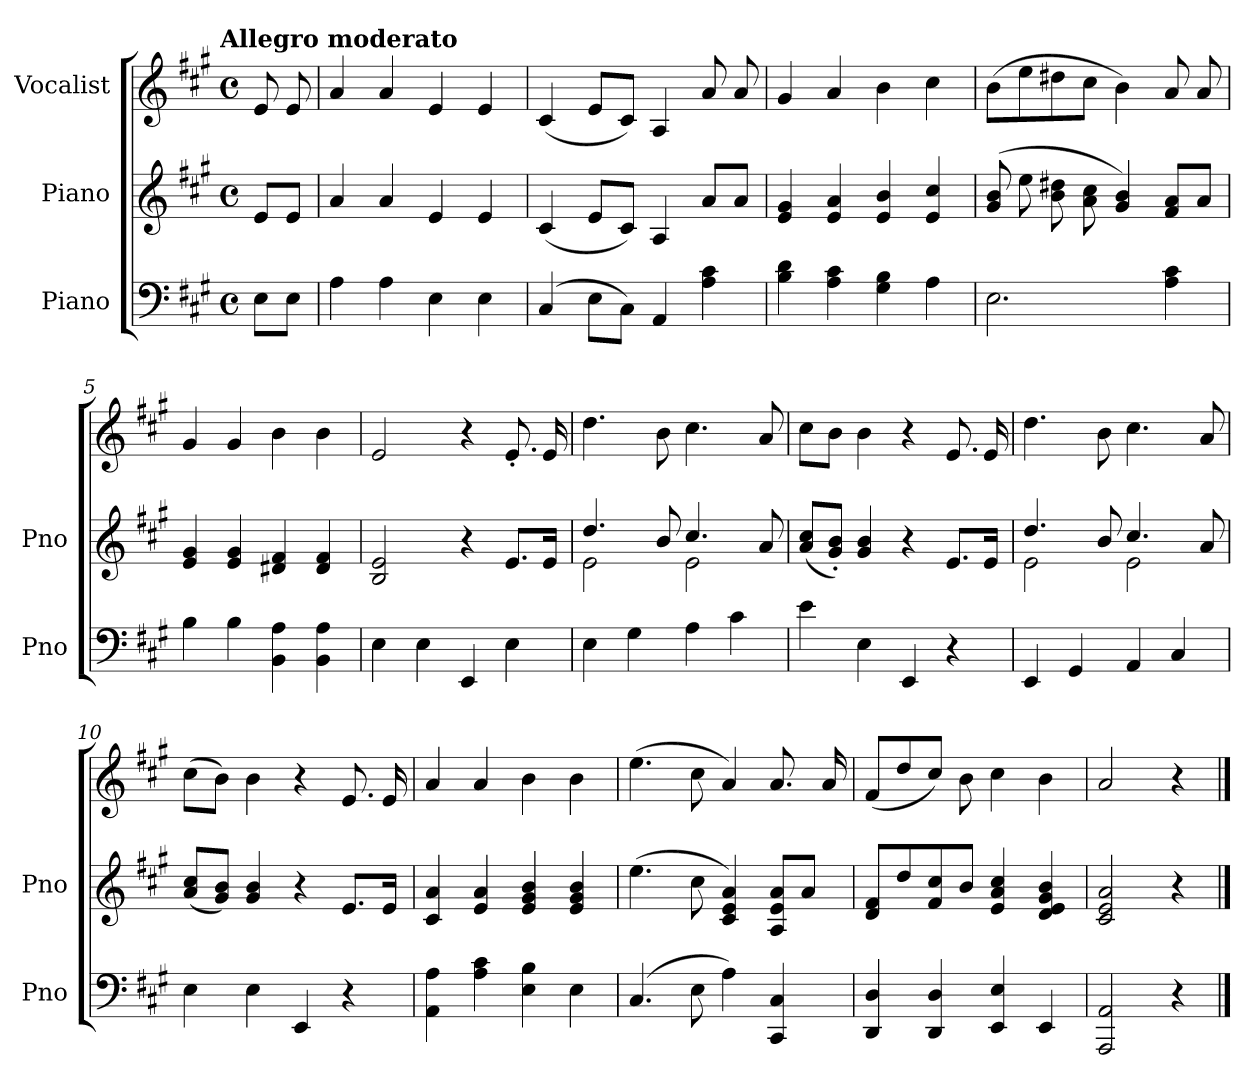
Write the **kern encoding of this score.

**kern	**kern	**kern
*part3	*part2	*part1
*staff3	*staff2	*staff1
*I"Piano	*I"Piano	*I"Vocalist
*I'Pno	*I'Pno	*
*clefF4	*clefG2	*clefG2
*k[f#c#g#]	*k[f#c#g#]	*k[f#c#g#]
*A:	*A:	*A:
!!LO:TX:omd:t=Allegro moderato
*M4/4	*M4/4	*M4/4
*met(c)	*met(c)	*met(c)
*MM116	*MM116	*MM116
=	=	=
8EL	8eL	8e
8EJ	8eJ	8e
=1	=1	=1
4A	4a	4a
4A	4a	4a
4E	4e	4e
4E	4e	4e
=2	=2	=2
(4C#	(4c#	(4c#
8EL	8eL	8eL
8C#J)	8c#J)	8c#J)
4AA	4A	4A
4A 4c#	8aL	8a
.	8aJ	8a
=3	=3	=3
4B 4d	4e 4g#	4g#
4A 4c#	4e 4a	4a
4G# 4B	4e 4b	4b
4A	4e 4cc#	4cc#
=4	=4	=4
2.E	(8g# 8b	(8bL
.	8ee	8ee
.	8b 8dd#X	8dd#X
.	8a 8cc#	8cc#J
.	4g# 4b)	4b)
4A 4c#	8f# 8aL	8a
.	8aJ	8a
=5	=5	=5
4B	4e 4g#	4g#
4B	4e 4g#	4g#
4BB 4A	4d#X 4f#	4b
4BB 4A	4d# 4f#	4b
=6	=6	=6
4E	2B 2e	2e
4E	.	.
4EE	4r	4r
4E	8.eL	8.e'
.	16eJk	16e
=7	=7	=7
*	*^	*
4E	4.dd	2e	4.dd
4G#	.	.	.
.	8b	.	8b
4A	4.cc#	2e	4.cc#
4c#	.	.	.
.	8a	.	8a
*	*v	*v	*
=8	=8	=8
4e	(8a 8cc#L	8cc#L
.	8g#' 8b'J)	8bJ
4E	4g# 4b	4b
4EE	4r	4r
4r	8.eL	8.e
.	16eJk	16e
=9	=9	=9
*	*^	*
4EE	4.dd	2e	4.dd
4GG#	.	.	.
.	8b	.	8b
4AA	4.cc#	2e	4.cc#
4C#	.	.	.
.	8a	.	8a
*	*v	*v	*
=10	=10	=10
4E	(8a 8cc#L	(8cc#L
.	8g# 8bJ)	8bJ)
4E	4g# 4b	4b
4EE	4r	4r
4r	8.eL	8.e
.	16eJk	16e
=11	=11	=11
4AA 4A	4c# 4a	4a
4A 4c#	4e 4a	4a
4E 4B	4e 4g# 4b	4b
4E	4e 4g# 4b	4b
=12	=12	=12
(4.C#	(4.ee	(4.ee
8E	8cc#	8cc#
4A)	4c# 4e 4a)	4a)
4CC# 4C#	8A 8e 8aL	8.a
.	8aJ	.
.	.	16a
=13	=13	=13
4DD 4D	8d 8f#L	(8f#L
.	8dd	8dd
4DD 4D	8f# 8cc#	8cc#J)
.	8bJ	8b
4EE 4E	4e 4a 4cc#	4cc#
4EE	4d 4e 4g# 4b	4b
=14	=14	=14
2AAA 2AA	2c# 2e 2a	2a
4r	4r	4r
==	==	==
*-	*-	*-
